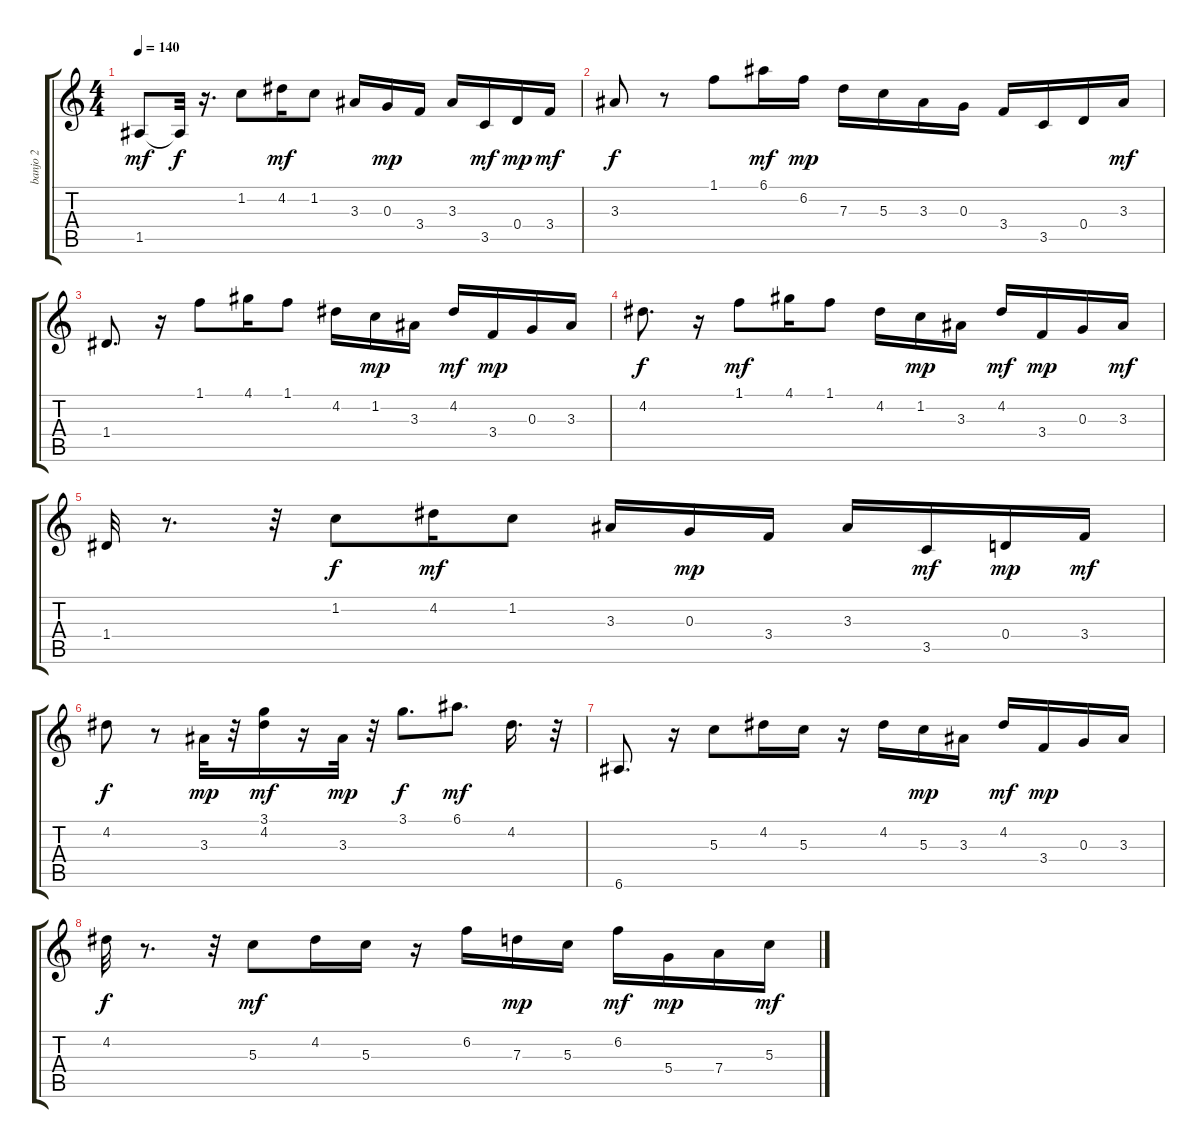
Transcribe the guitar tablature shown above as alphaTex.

\track ("banjo 2" "banjo 2") {instrument banjo}
\staff {score tabs}
\tuning (E4 B3 G3 D3 A2 E2) {hide}
\displaytranspose 12
\ts (4 4)
\tempo 140
\clef g2
\ks c
1.5.8{dy mf} 1.5{t}.32{dy f} r.16{d} 1.2.8 4.2.16{dy mf} 1.2.8 3.3.16 0.3.16{dy mp} 3.4.16 3.3.16 3.5.16{dy mf} 0.4.16{dy mp} 3.4.16{dy mf} |
3.3.8{dy f} r.8 1.1.8 6.1.16{dy mf} 6.2.16{dy mp} 7.3.16 5.3.16 3.3.16 0.3.16 3.4.16 3.5.16 0.4.16 3.3.16{dy mf} |
1.4.8{d} r.16 1.1.8 4.1.16 1.1.8 4.2.16 1.2.16{dy mp} 3.3.16 4.2.16{dy mf} 3.4.16{dy mp} 0.3.16 3.3.16 |
4.2.8{d dy f} r.16 1.1.8{dy mf} 4.1.16 1.1.8 4.2.16 1.2.16{dy mp} 3.3.16 4.2.16{dy mf} 3.4.16{dy mp} 0.3.16 3.3.16{dy mf} |
1.4.32 r.8{d} r.32 1.2.8{dy f} 4.2.16{dy mf} 1.2.8 3.3.16 0.3.16{dy mp} 3.4.16 3.3.16 3.5.16{dy mf} 0.4.16{dy mp} 3.4.16{dy mf} |
4.2.8{dy f} r.8 3.3.32{dy mp} r.32 (3.1 4.2).16{dy mf} r.16 3.3.32{dy mp} r.32 3.1.8{d dy f} 6.1.8{d dy mf} 4.2.16{d} r.32 |
6.6.8{d} r.16 5.3.8 4.2.16 5.3.16 r.16 4.2.16 5.3.16{dy mp} 3.3.16 4.2.16{dy mf} 3.4.16{dy mp} 0.3.16 3.3.16 |
4.2.32{dy f} r.8{d} r.32 5.3.8{dy mf} 4.2.16 5.3.16 r.16 6.2.16 7.3.16{dy mp} 5.3.16 6.2.16{dy mf} 5.4.16{dy mp} 7.4.16 5.3.16{dy mf}
